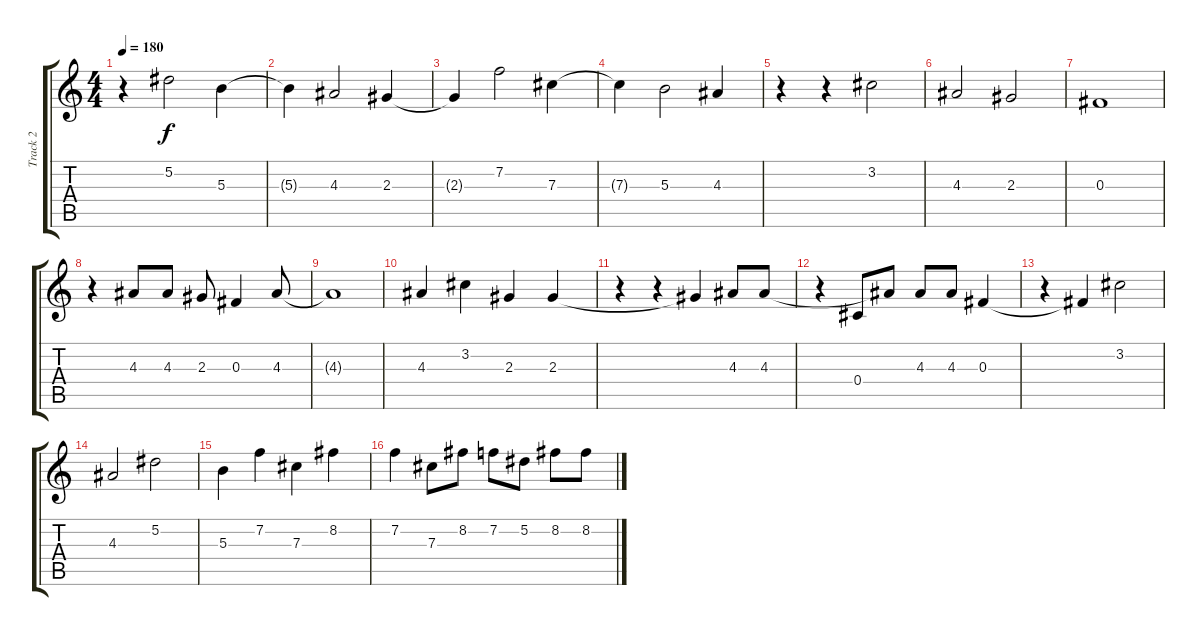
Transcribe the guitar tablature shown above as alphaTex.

\track ("Track 2" "Track 2") {instrument acousticguitarsteel}
\staff {score tabs}
\tuning (Eb4 Bb3 Gb3 Db3 Ab2 Eb2) {hide}
\ts (4 4)
\tempo 180
\clef g2
\ks c
r.4{dy f} 5.2.2 5.3.4 |
5.3{t}.4 4.3.2 2.3.4 |
2.3{t}.4 7.2.2 7.3.4 |
7.3{t}.4 5.3.2 4.3.4 |
r.4 r.4 3.2.2 |
4.3.2 2.3.2 |
0.3.1 |
r.4 4.3.8 4.3.8 2.3.8 0.3.4 4.3.8 |
4.3{t}.1 |
4.3.4 3.2.4 2.3.4 2.3.4 |
r.4 r.4 2.3{t}.4 4.3.8 4.3.8 |
r.4 0.4.8 4.3{t}.8 4.3.8 4.3.8 0.3.4 |
r.4 0.3{t}.4 3.2.2 |
4.3.2 5.2.2 |
5.3.4 7.2.4 7.3.4 8.2.4 |
7.2.4 7.3.8 8.2.8 7.2.8 5.2.8 8.2.8 8.2.8
